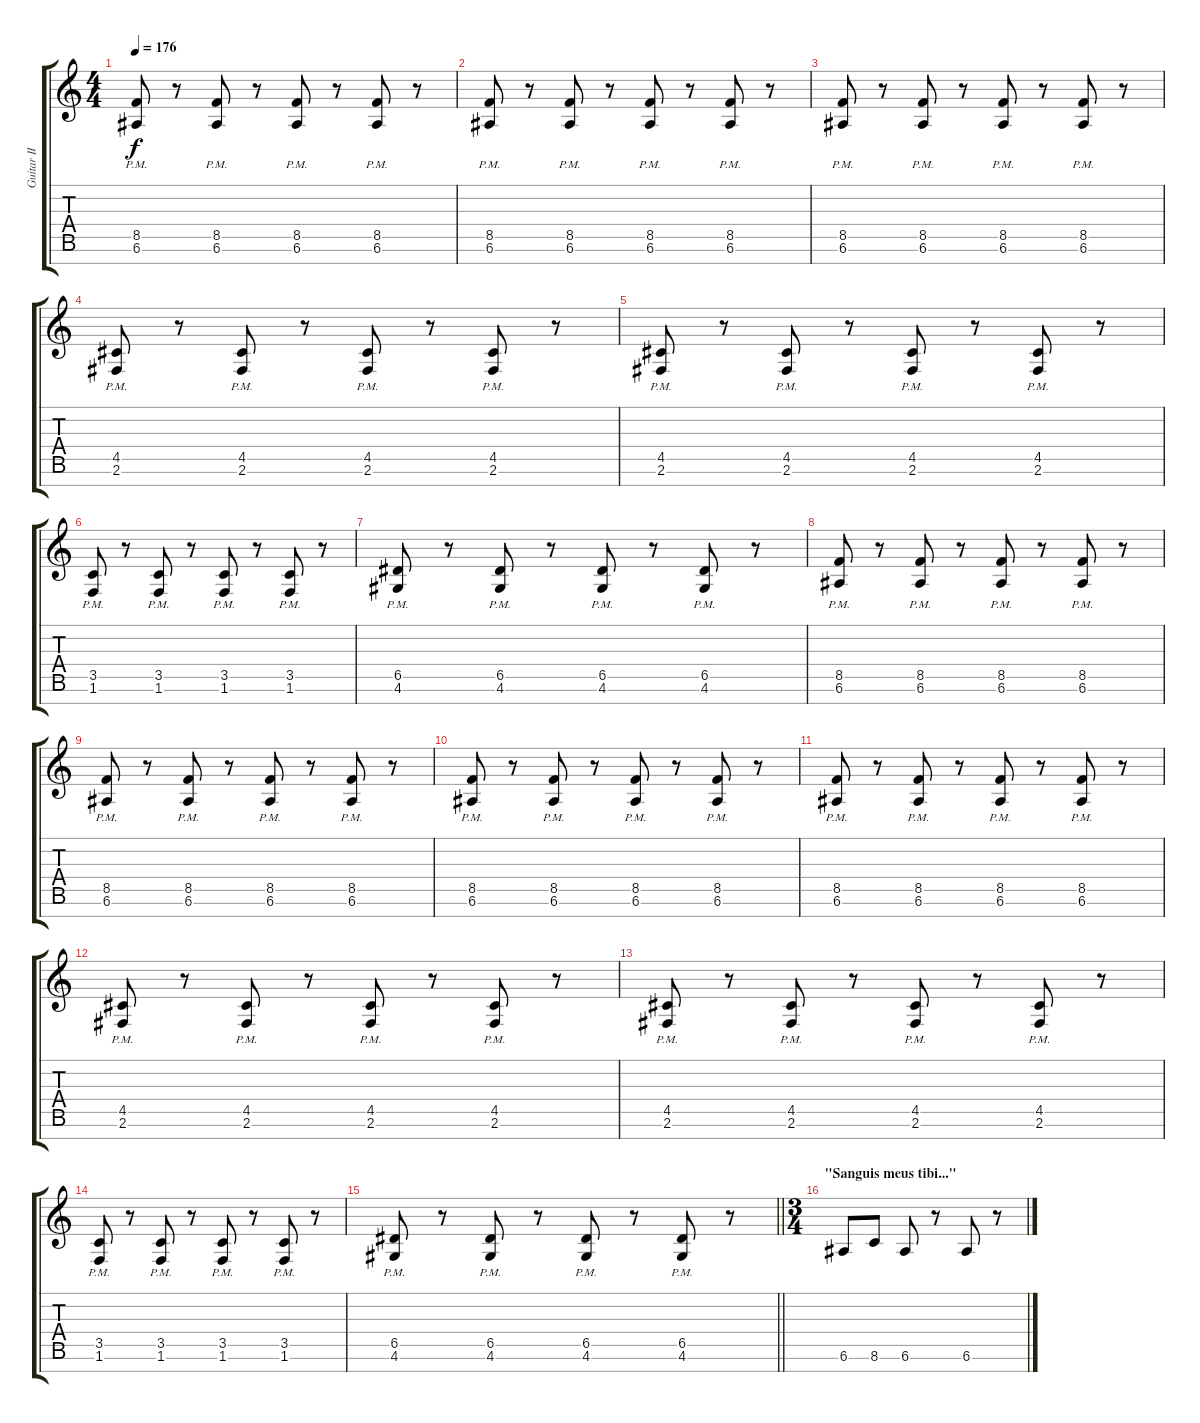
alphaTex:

\track ("Guitar II" "Guitar II") {instrument distortionguitar}
\staff {score tabs}
\tuning (E4 B3 G3 D3 A2 E2 B1) {hide}
\ts (4 4)
\tempo 176
\clef g2
\ks c
(8.5{pm} 6.6{pm}).8{dy f} r.8 (8.5{pm} 6.6{pm}).8 r.8 (8.5{pm} 6.6{pm}).8 r.8 (8.5{pm} 6.6{pm}).8 r.8 |
(8.5{pm} 6.6{pm}).8 r.8 (8.5{pm} 6.6{pm}).8 r.8 (8.5{pm} 6.6{pm}).8 r.8 (8.5{pm} 6.6{pm}).8 r.8 |
(8.5{pm} 6.6{pm}).8 r.8 (8.5{pm} 6.6{pm}).8 r.8 (8.5{pm} 6.6{pm}).8 r.8 (8.5{pm} 6.6{pm}).8 r.8 |
(4.5{pm} 2.6{pm}).8 r.8 (4.5{pm} 2.6{pm}).8 r.8 (4.5{pm} 2.6{pm}).8 r.8 (4.5{pm} 2.6{pm}).8 r.8 |
(4.5{pm} 2.6{pm}).8 r.8 (4.5{pm} 2.6{pm}).8 r.8 (4.5{pm} 2.6{pm}).8 r.8 (4.5{pm} 2.6{pm}).8 r.8 |
(3.5{pm} 1.6{pm}).8 r.8 (3.5{pm} 1.6{pm}).8 r.8 (3.5{pm} 1.6{pm}).8 r.8 (3.5{pm} 1.6{pm}).8 r.8 |
(6.5{pm} 4.6{pm}).8 r.8 (6.5{pm} 4.6{pm}).8 r.8 (6.5{pm} 4.6{pm}).8 r.8 (6.5{pm} 4.6{pm}).8 r.8 |
(8.5{pm} 6.6{pm}).8 r.8 (8.5{pm} 6.6{pm}).8 r.8 (8.5{pm} 6.6{pm}).8 r.8 (8.5{pm} 6.6{pm}).8 r.8 |
(8.5{pm} 6.6{pm}).8 r.8 (8.5{pm} 6.6{pm}).8 r.8 (8.5{pm} 6.6{pm}).8 r.8 (8.5{pm} 6.6{pm}).8 r.8 |
(8.5{pm} 6.6{pm}).8 r.8 (8.5{pm} 6.6{pm}).8 r.8 (8.5{pm} 6.6{pm}).8 r.8 (8.5{pm} 6.6{pm}).8 r.8 |
(8.5{pm} 6.6{pm}).8 r.8 (8.5{pm} 6.6{pm}).8 r.8 (8.5{pm} 6.6{pm}).8 r.8 (8.5{pm} 6.6{pm}).8 r.8 |
(4.5{pm} 2.6{pm}).8 r.8 (4.5{pm} 2.6{pm}).8 r.8 (4.5{pm} 2.6{pm}).8 r.8 (4.5{pm} 2.6{pm}).8 r.8 |
(4.5{pm} 2.6{pm}).8 r.8 (4.5{pm} 2.6{pm}).8 r.8 (4.5{pm} 2.6{pm}).8 r.8 (4.5{pm} 2.6{pm}).8 r.8 |
(3.5{pm} 1.6{pm}).8 r.8 (3.5{pm} 1.6{pm}).8 r.8 (3.5{pm} 1.6{pm}).8 r.8 (3.5{pm} 1.6{pm}).8 r.8 |
\barLineRight lightlight
(6.5{pm} 4.6{pm}).8 r.8 (6.5{pm} 4.6{pm}).8 r.8 (6.5{pm} 4.6{pm}).8 r.8 (6.5{pm} 4.6{pm}).8 r.8 |
\ts (3 4)
\section ("" "\"Sanguis meus tibi...\"")
6.6.8 8.6.8 6.6.8 r.8 6.6.8 r.8
